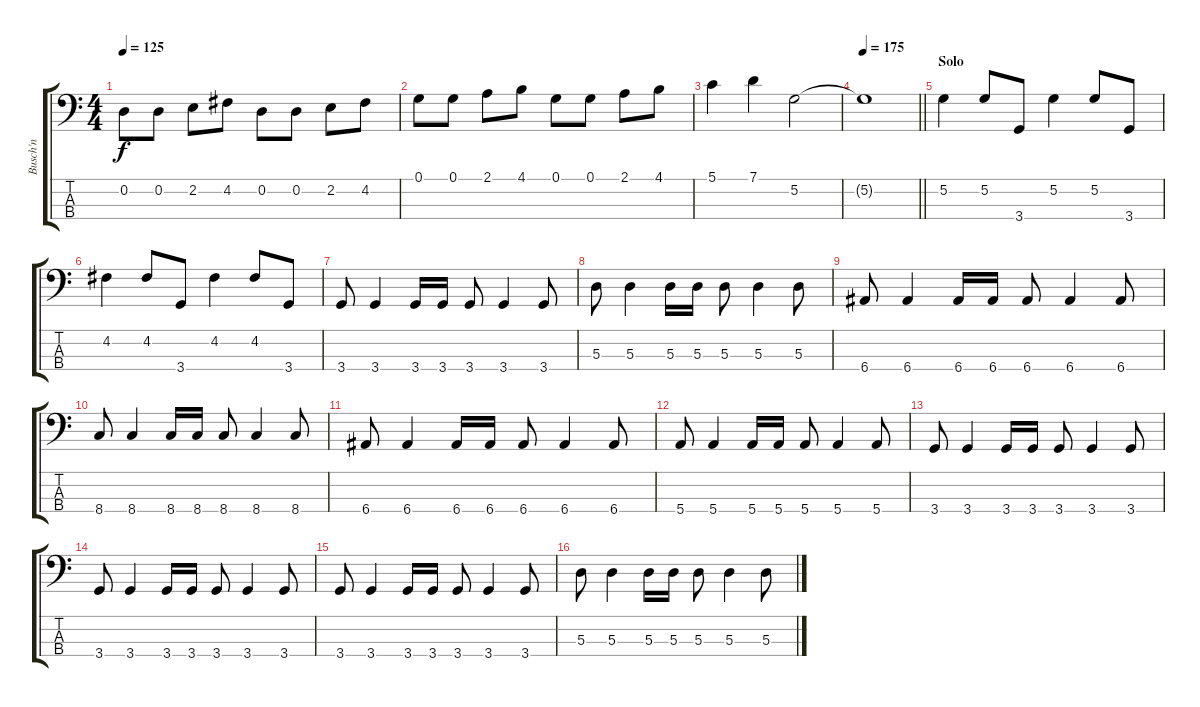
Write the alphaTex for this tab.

\track ("Busch'n" "Busch'n") {instrument electricbasspick}
\staff {score tabs}
\tuning (G2 D2 A1 E1) {hide}
\ts (4 4)
\tempo 125
\clef f4
\ks c
0.2.8{dy f} 0.2.8 2.2.8 4.2.8 0.2.8 0.2.8 2.2.8 4.2.8 |
0.1.8 0.1.8 2.1.8 4.1.8 0.1.8 0.1.8 2.1.8 4.1.8 |
5.1.4 7.1.4 5.2.2 |
\tempo 175
\barLineRight lightlight
5.2{t}.1 |
\section ("" "Solo")
5.2.4 5.2.8 3.4.8 5.2.4 5.2.8 3.4.8 |
4.2.4 4.2.8 3.4.8 4.2.4 4.2.8 3.4.8 |
3.4.8 3.4.4 3.4.16 3.4.16 3.4.8 3.4.4 3.4.8 |
5.3.8 5.3.4 5.3.16 5.3.16 5.3.8 5.3.4 5.3.8 |
6.4.8 6.4.4 6.4.16 6.4.16 6.4.8 6.4.4 6.4.8 |
8.4.8 8.4.4 8.4.16 8.4.16 8.4.8 8.4.4 8.4.8 |
6.4.8 6.4.4 6.4.16 6.4.16 6.4.8 6.4.4 6.4.8 |
5.4.8 5.4.4 5.4.16 5.4.16 5.4.8 5.4.4 5.4.8 |
3.4.8 3.4.4 3.4.16 3.4.16 3.4.8 3.4.4 3.4.8 |
3.4.8 3.4.4 3.4.16 3.4.16 3.4.8 3.4.4 3.4.8 |
3.4.8 3.4.4 3.4.16 3.4.16 3.4.8 3.4.4 3.4.8 |
5.3.8 5.3.4 5.3.16 5.3.16 5.3.8 5.3.4 5.3.8
